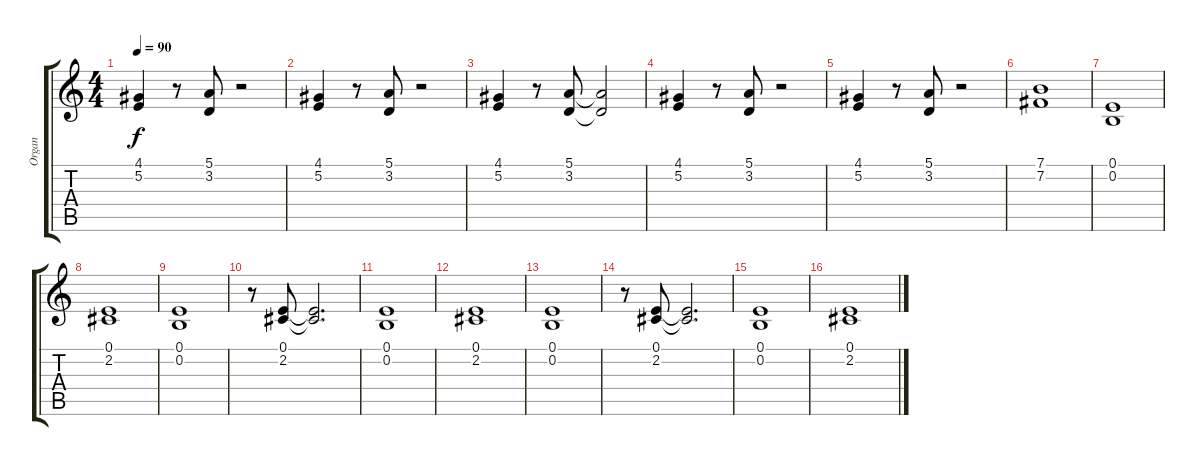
\track ("Organ" "Organ") {instrument percussiveorgan}
\staff {score tabs}
\tuning (E4 B3 G3 D3 A2 E2) {hide}
\ts (4 4)
\tempo 90
\clef g2
\ks c
(4.1 5.2).4{dy f} r.8 (5.1 3.2).8 r.2 |
(4.1 5.2).4 r.8 (5.1 3.2).8 r.2 |
(4.1 5.2).4 r.8 (5.1 3.2).8 (5.1{t} 3.2{t}).2 |
(4.1 5.2).4 r.8 (5.1 3.2).8 r.2 |
(4.1 5.2).4 r.8 (5.1 3.2).8 r.2 |
(7.1 7.2).1 |
(0.1 0.2).1 |
(0.1 2.2).1 |
(0.1 0.2).1 |
r.8 (0.1 2.2).8 (0.1{t} 2.2{t}).2{d} |
(0.1 0.2).1 |
(0.1 2.2).1 |
(0.1 0.2).1 |
r.8 (0.1 2.2).8 (0.1{t} 2.2{t}).2{d} |
(0.1 0.2).1 |
(0.1 2.2).1
